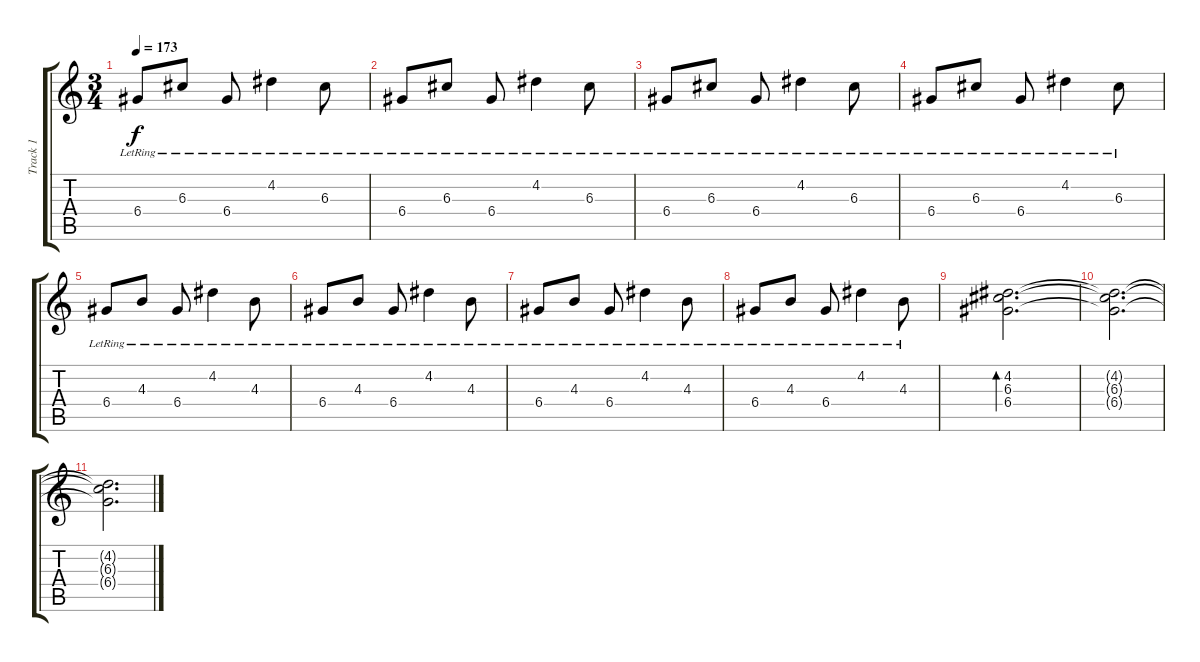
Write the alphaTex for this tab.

\track ("Track 1" "Track 1") {instrument electricguitarclean}
\staff {score tabs}
\tuning (E4 B3 G3 D3 A2 E2) {hide}
\ts (3 4)
\tempo 173
\clef g2
\ks c
6.4{lr}.8{dy f} 6.3{lr}.8 6.4{lr}.8 4.2{lr}.4 6.3{lr}.8 |
6.4{lr}.8 6.3{lr}.8 6.4{lr}.8 4.2{lr}.4 6.3{lr}.8 |
6.4{lr}.8 6.3{lr}.8 6.4{lr}.8 4.2{lr}.4 6.3{lr}.8 |
6.4{lr}.8 6.3{lr}.8 6.4{lr}.8 4.2{lr}.4 6.3{lr}.8 |
6.4{lr}.8 4.3{lr}.8 6.4{lr}.8 4.2{lr}.4 4.3{lr}.8 |
6.4{lr}.8 4.3{lr}.8 6.4{lr}.8 4.2{lr}.4 4.3{lr}.8 |
6.4{lr}.8 4.3{lr}.8 6.4{lr}.8 4.2{lr}.4 4.3{lr}.8 |
6.4{lr}.8 4.3{lr}.8 6.4{lr}.8 4.2{lr}.4 4.3{lr}.8 |
(4.2 6.3 6.4).2{d bd 240} |
(4.2{t} 6.3{t} 6.4{t}).2{d} |
(4.2{t} 6.3{t} 6.4{t}).2{d}
